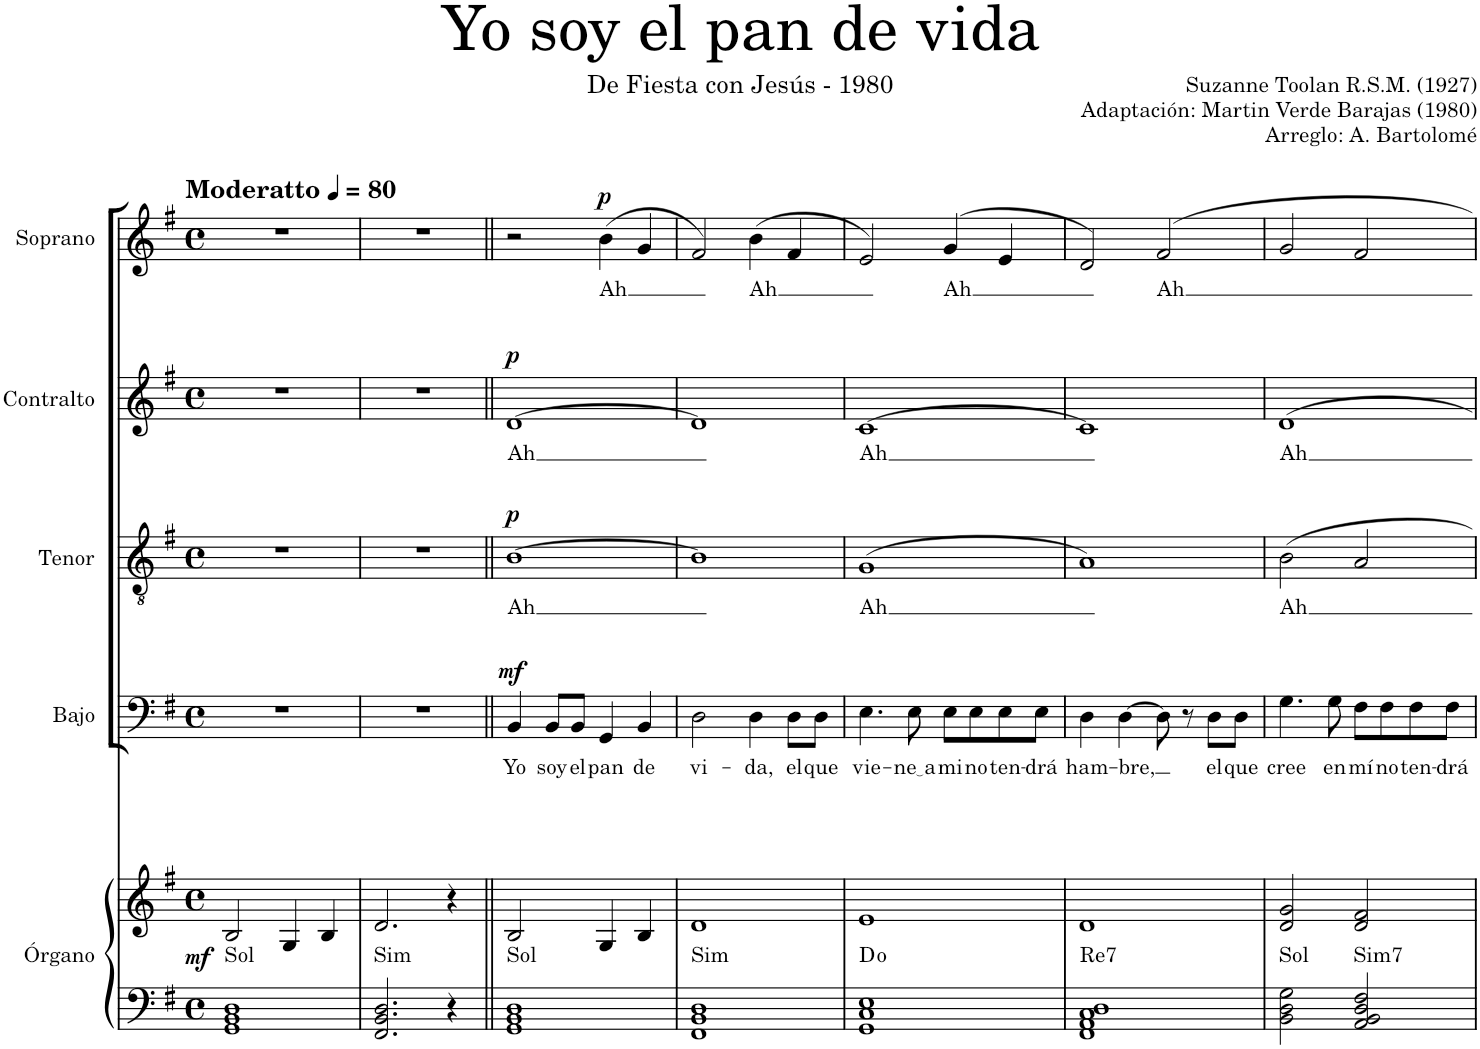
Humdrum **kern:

**kern	**kern	**dynam	**harte	**kern	**text	**dynam	**kern	**text	**dynam	**kern	**text	**dynam	**kern	**text	**dynam
*part5	*part5	*part5	*part5	*part4	*part4	*part4	*part3	*part3	*part3	*part2	*part2	*part2	*part1	*part1	*part1
*staff6	*staff5	*staff5/6	*	*staff4	*staff4	*staff4	*staff3	*staff3	*staff3	*staff2	*staff2	*staff2	*staff1	*staff1	*staff1
*I"Órgano	*	*	*	*I"Bajo	*	*	*I"Tenor	*	*	*I"Contralto	*	*	*I"Soprano	*	*
*	*	*	*	*I'B.	*	*	*I'T.	*	*	*I'C.	*	*	*I'S.	*	*
*clefF4	*clefG2	*	*	*clefF4	*	*	*clefGv2	*	*	*clefG2	*	*	*clefG2	*	*
*k[f#]	*k[f#]	*	*	*k[f#]	*	*	*k[f#]	*	*	*k[f#]	*	*	*k[f#]	*	*
*M4/4	*M4/4	*	*	*M4/4	*	*	*M4/4	*	*	*M4/4	*	*	*M4/4	*	*
*met(c)	*met(c)	*	*	*met(c)	*	*	*met(c)	*	*	*met(c)	*	*	*met(c)	*	*
*MM80	*MM80	*	*	*MM80	*	*	*MM80	*	*	*MM80	*	*	*MM80	*	*
=1	=1	=1	=1	=1	=1	=1	=1	=1	=1	=1	=1	=1	=1	=1	=1
!	!	!	!	!	!	!	!	!	!	!	!	!	!LO:TX:a:B:t=Moderatto	!	!
!	!	!LO:DY:b	!LO:H:kt=Sol	!	!	!	!	!	!	!	!	!	!	!	!
1GG 1BB 1D	2B/	mf	N	1r	.	.	1r	.	.	1r	.	.	1r	.	.
.	4G/	.	.	.	.	.	.	.	.	.	.	.	.	.	.
.	4B/	.	.	.	.	.	.	.	.	.	.	.	.	.	.
=2	=2	=2	=2	=2	=2	=2	=2	=2	=2	=2	=2	=2	=2	=2	=2
!	!	!	!LO:H:kt=Sim	!	!	!	!	!	!	!	!	!	!	!	!
2.FF#/ 2.BB/ 2.D/	2.d/	.	N	1r	.	.	1r	.	.	1r	.	.	1r	.	.
4r	4r	.	.	.	.	.	.	.	.	.	.	.	.	.	.
=3||	=3||	=3||	=3||	=3||	=3||	=3||	=3||	=3||	=3||	=3||	=3||	=3||	=3||	=3||	=3||
!	!	!	!LO:H:kt=Sol	!	!LO:LY:b	!LO:DY:a	!	!LO:LY:b	!LO:DY:a	!	!LO:LY:b	!LO:DY:a	!	!	!
1GG 1BB 1D	2B/	.	N	4BB/	Yo	mf	[>1B	Ah	p	[>1d	Ah	p	2r	.	.
!	!	!	!	!	!LO:LY:b	!	!	!	!	!	!	!	!	!	!
.	.	.	.	8BB/L	soy	.	.	.	.	.	.	.	.	.	.
!	!	!	!	!	!LO:LY:b	!	!	!	!	!	!	!	!	!	!
.	.	.	.	8BB/J	el	.	.	.	.	.	.	.	.	.	.
!	!	!	!	!	!LO:LY:b	!	!	!	!	!	!	!	!	!LO:LY:b	!LO:DY:a
.	4G/	.	.	4GG/	pan	.	.	.	.	.	.	.	(4b\	Ah	p
!	!	!	!	!	!LO:LY:b	!	!	!	!	!	!	!	!	!	!
.	4B/	.	.	4BB/	de	.	.	.	.	.	.	.	4g/	.	.
=4	=4	=4	=4	=4	=4	=4	=4	=4	=4	=4	=4	=4	=4	=4	=4
!	!	!	!LO:H:kt=Sim	!	!LO:LY:b	!	!	!	!	!	!	!	!	!	!
1FF# 1BB 1D	1d	.	N	2D\	vi-	.	1B]	.	.	1d]	.	.	2f#/)	.	.
!	!	!	!	!	!LO:LY:b	!	!	!	!	!	!	!	!	!LO:LY:b	!
.	.	.	.	4D\	-da,	.	.	.	.	.	.	.	(4b\	Ah	.
!	!	!	!	!	!LO:LY:b	!	!	!	!	!	!	!	!	!	!
.	.	.	.	8D\L	el	.	.	.	.	.	.	.	4f#/	.	.
!	!	!	!	!	!LO:LY:b	!	!	!	!	!	!	!	!	!	!
.	.	.	.	8D\J	que	.	.	.	.	.	.	.	.	.	.
=5	=5	=5	=5	=5	=5	=5	=5	=5	=5	=5	=5	=5	=5	=5	=5
!	!	!	!	!	!LO:LY:b	!	!	!LO:LY:b	!	!	!LO:LY:b	!	!	!	!
1GG 1C 1E	1e	.	D:dim	4.E\	vie-	.	(>1G	Ah	.	[>1c	Ah	.	2e/)	.	.
!	!	!	!	!	!LO:LY:b	!	!	!	!	!	!	!	!	!	!
.	.	.	.	8E\	ne a	.	.	.	.	.	.	.	.	.	.
!	!	!	!	!	!LO:LY:b	!	!	!	!	!	!	!	!	!LO:LY:b	!
.	.	.	.	8E\L	mi	.	.	.	.	.	.	.	(>4g/	Ah	.
!	!	!	!	!	!LO:LY:b	!	!	!	!	!	!	!	!	!	!
.	.	.	.	8E\	no	.	.	.	.	.	.	.	.	.	.
!	!	!	!	!	!LO:LY:b	!	!	!	!	!	!	!	!	!	!
.	.	.	.	8E\	ten-	.	.	.	.	.	.	.	4e/	.	.
!	!	!	!	!	!LO:LY:b	!	!	!	!	!	!	!	!	!	!
.	.	.	.	8E\J	-drá	.	.	.	.	.	.	.	.	.	.
=6	=6	=6	=6	=6	=6	=6	=6	=6	=6	=6	=6	=6	=6	=6	=6
!	!	!	!LO:H:kt=Re7	!	!LO:LY:b	!	!	!	!	!	!	!	!	!	!
1FF# 1AA 1C 1D	1d	.	N	4D\	ham-	.	1A)	.	.	1c]	.	.	2d/)	.	.
!	!	!	!	!	!LO:LY:b	!	!	!	!	!	!	!	!	!	!
.	.	.	.	[4D\	-bre,	.	.	.	.	.	.	.	.	.	.
!	!	!	!	!	!	!	!	!	!	!	!	!	!	!LO:LY:b	!
.	.	.	.	8D\]	.	.	.	.	.	.	.	.	2f#/	Ah	.
.	.	.	.	8r	.	.	.	.	.	.	.	.	.	.	.
!	!	!	!	!	!LO:LY:b	!	!	!	!	!	!	!	!	!	!
.	.	.	.	8D\L	el	.	.	.	.	.	.	.	.	.	.
!	!	!	!	!	!LO:LY:b	!	!	!	!	!	!	!	!	!	!
.	.	.	.	8D\J	que	.	.	.	.	.	.	.	.	.	.
=7	=7	=7	=7	=7	=7	=7	=7	=7	=7	=7	=7	=7	=7	=7	=7
!	!	!	!LO:H:kt=Sol	!	!LO:LY:b	!	!	!LO:LY:b	!	!	!LO:LY:b	!	!	!	!
2BB\ 2D\ 2G\	2d/ 2g/	.	N	4.G\	cree	.	2B\	Ah	.	1d	Ah	.	2g/	.	.
!	!	!	!	!	!LO:LY:b	!	!	!	!	!	!	!	!	!	!
.	.	.	.	8G\	en	.	.	.	.	.	.	.	.	.	.
!	!	!	!LO:H:kt=Sim7	!	!LO:LY:b	!	!	!	!	!	!	!	!	!	!
2AA/ 2BB/ 2D/ 2F#/	2d/ 2f#/	.	N	8F#\L	mí	.	2A/	.	.	.	.	.	2f#/	.	.
!	!	!	!	!	!LO:LY:b	!	!	!	!	!	!	!	!	!	!
.	.	.	.	8F#\	no	.	.	.	.	.	.	.	.	.	.
!	!	!	!	!	!LO:LY:b	!	!	!	!	!	!	!	!	!	!
.	.	.	.	8F#\	ten-	.	.	.	.	.	.	.	.	.	.
!	!	!	!	!	!LO:LY:b	!	!	!	!	!	!	!	!	!	!
.	.	.	.	8F#\J	-drá	.	.	.	.	.	.	.	.	.	.
=	=	=	=	=	=	=	=	=	=	=	=	=	=	=	=
*-	*-	*-	*-	*-	*-	*-	*-	*-	*-	*-	*-	*-	*-	*-	*-
